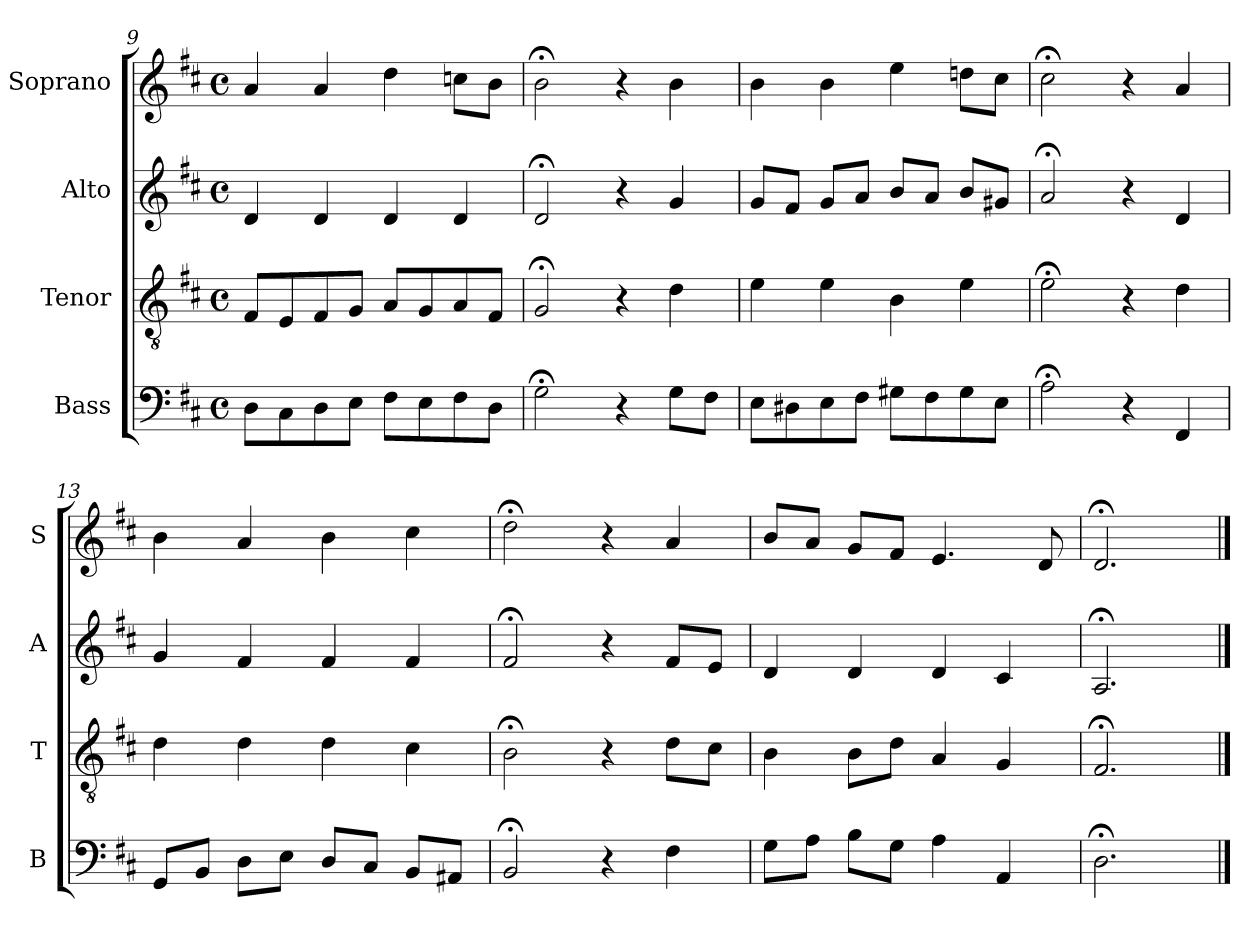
**kern	**kern	**kern	**kern
*part4	*part3	*part2	*part1
*staff4	*staff3	*staff2	*staff1
*I"Bass	*I"Tenor	*I"Alto	*I"Soprano
*I'B	*I'T	*I'A	*I'S
*clefF4	*clefGv2	*clefG2	*clefG2
*k[f#c#]	*k[f#c#]	*k[f#c#]	*k[f#c#]
*D:	*D:	*D:	*D:
*M4/4	*M4/4	*M4/4	*M4/4
*met(c)	*met(c)	*met(c)	*met(c)
=9	=9	=9	=9
8DL	8F#L	4d	4a
8C#	8E	.	.
8D	8F#	4d	4a
8EJ	8GJ	.	.
8F#L	8AL	4d	4dd
8E	8G	.	.
8F#	8A	4d	8ccnL
8DJ	8F#J	.	8bJ
=10	=10	=10	=10
2G;<	2G;<	2d;<	2b;<
4r	4r	4r	4r
8GL	4d	4g	4b
8F#J	.	.	.
=11	=11	=11	=11
8EL	4e	8gL	4b
8D#X	.	8f#J	.
8E	4e	8gL	4b
8F#J	.	8aJ	.
8G#XL	4B	8bL	4ee
8F#	.	8aJ	.
8G#	4e	8bL	8ddnL
8EJ	.	8g#XJ	8cc#J
=12	=12	=12	=12
2A;<	2e;<	2a;<	2cc#;<
4r	4r	4r	4r
4FF#	4d	4d	4a
=13	=13	=13	=13
8GGL	4d	4g	4b
8BBJ	.	.	.
8DL	4d	4f#	4a
8EJ	.	.	.
8DL	4d	4f#	4b
8C#J	.	.	.
8BBL	4c#	4f#	4cc#
8AA#XJ	.	.	.
=14	=14	=14	=14
2BB;<	2B;<	2f#;<	2dd;<
4r	4r	4r	4r
4F#	8dL	8f#L	4a
.	8c#J	8eJ	.
=15	=15	=15	=15
8GL	4B	4d	8bL
8AJ	.	.	8aJ
8BL	8BL	4d	8gL
8GJ	8dJ	.	8f#J
4A	4A	4d	4.e
4AA	4G	4c#	.
.	.	.	8d
=16	=16	=16	=16
2.D;<	2.F#;<	2.A;<	2.d;<
==	==	==	==
*-	*-	*-	*-
